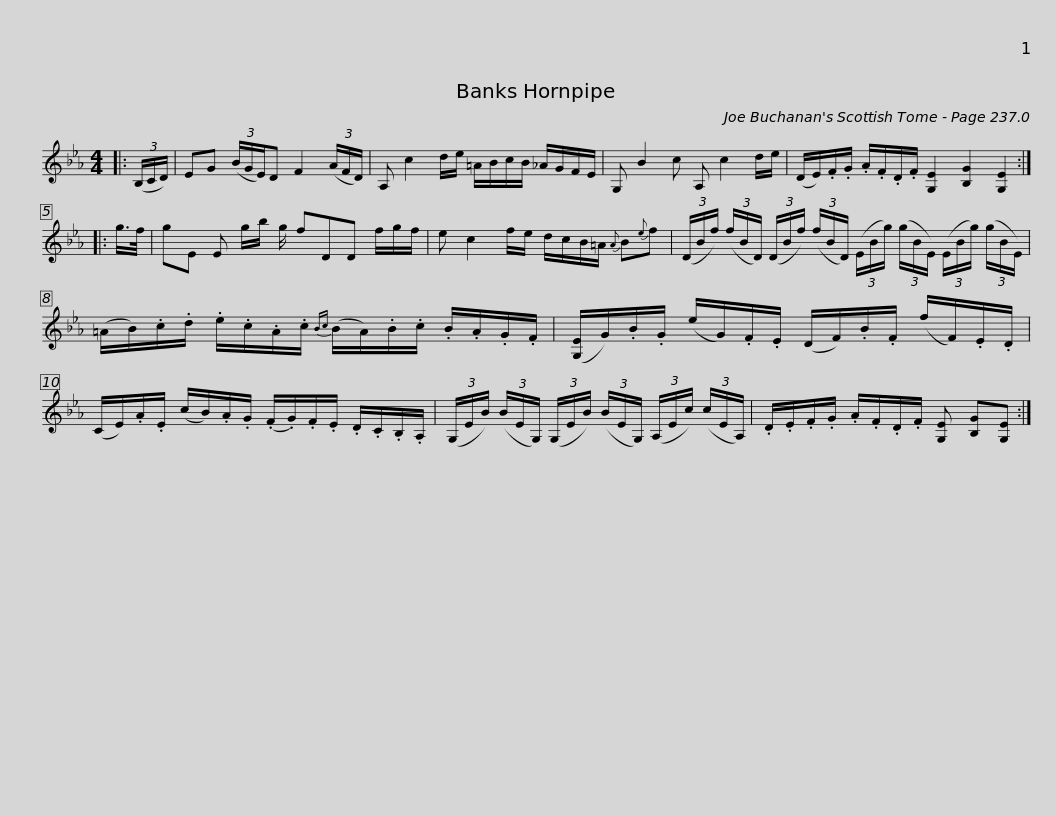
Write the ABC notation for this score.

X:1
L:1/8
M:4/4
I:linebreak $
K:Eb
V:1 treble
V:1
|: (3(B,/C/D/) | EG (3(B/G/E/)D F2 (3(A/F/D/) | A, c2 d/e/ =A/B/c/B/ _A/G/F/E/ | G, B2 c A, c2 d/e/ |$ (D/E/).F/.G/ .A/.F/.D/.F/ [G,E]2 [B,G]2 [G,E]2 :: %5
 g/>f/ | gE E g/b/ g/ fDD f/g/f/ | e c2 f/e/ d/c/B/=A/{A} B{e}f |$ (3(D/B/f/) (3(f/B/D/) (3(D/B/f/) (3(f/B/D/) (3(E/B/g/) (3(g/B/E/) (3(E/B/g/) (3(g/B/E/) | (=A/B/).c/.d/ .e/.c/.A/.c/{Bc} (B/A/).B/.c/ .B/.A/.G/.F/ |$ %10
 ([G,E]/G/).B/.G/ (e/G/).F/.E/ (D/F/).B/.F/ (f/F/).E/.D/ | (C/E/).A/.E/ (c/B/).A/.G/ (.F/.G/).F/.E/ .D/.C/.B,/.A,/ |$ (3(G,/E/B/) (3(B/E/G,/) (3(G,/E/B/) (3(B/E/G,/) (3(A,/E/c/) (3(c/E/A,/) | .D/.E/.F/.G/ .A/.F/.D/.F/ [G,E] [B,G][G,E] :| %14
